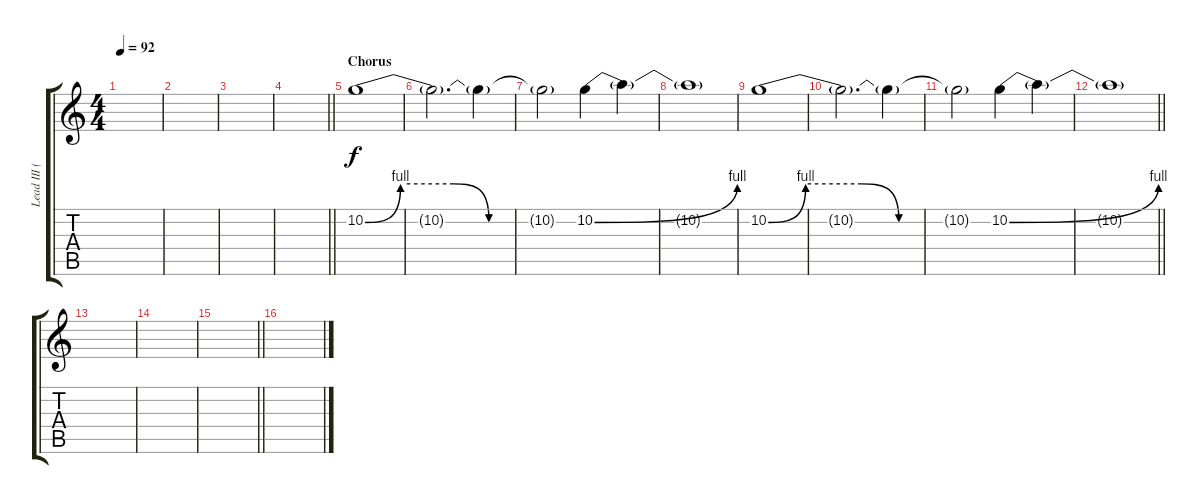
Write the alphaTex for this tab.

\track ("Lead III (Background)" "Lead III (") {instrument distortionguitar}
\staff {score tabs}
\tuning (D4 A3 F3 C3 G2 D2) {hide}
\ts (4 4)
\tempo 92
\clef g2
\ks c
|
|
|
\barLineRight lightlight
|
\section ("" "Chorus")
10.2{be (custom 0 0 10 4 25 4 35 0 60 0)}.1 |
10.2{t}.2{d} 10.2{t}.4 |
10.2{t}.2 10.2{be (bend 0 0 60 4)}.4 10.2{t}.4 |
10.2{t}.1 |
10.2{be (custom 0 0 10 4 25 4 35 0 60 0)}.1 |
10.2{t}.2{d} 10.2{t}.4 |
10.2{t}.2 10.2{be (bend 0 0 60 4)}.4 10.2{t}.4 |
\barLineRight lightlight
10.2{t}.1 |
\section ("" "")
|
|
\barLineRight lightlight
|
\section ("" "")
